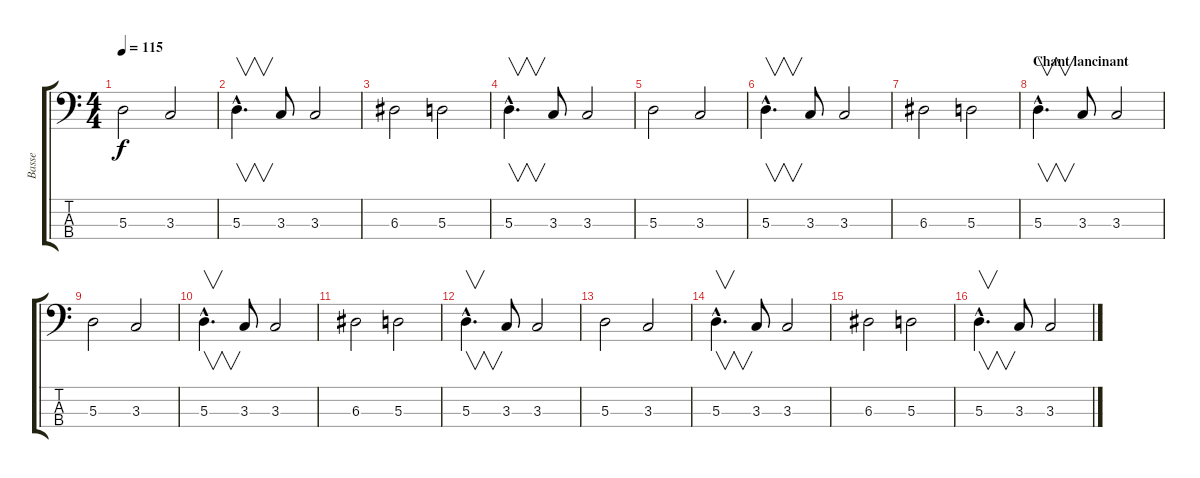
\track ("Basse" "Basse") {instrument fretlessbass}
\staff {score tabs}
\tuning (G2 D2 A1 D1) {hide}
\ts (4 4)
\tempo 115
\clef f4
\ks c
5.3.2{dy f} 3.3.2 |
5.3{hac}.4{v d} 3.3.8 3.3.2 |
6.3.2 5.3.2 |
5.3{hac}.4{v d} 3.3.8 3.3.2 |
5.3.2 3.3.2 |
5.3{hac}.4{v d} 3.3.8 3.3.2 |
6.3.2 5.3.2 |
\section ("" "Chant lancinant")
5.3{hac}.4{v d} 3.3.8 3.3.2 |
5.3.2 3.3.2 |
5.3{hac}.4{v d} 3.3.8 3.3.2 |
6.3.2 5.3.2 |
5.3{hac}.4{v d} 3.3.8 3.3.2 |
5.3.2 3.3.2 |
5.3{hac}.4{v d} 3.3.8 3.3.2 |
6.3.2 5.3.2 |
5.3{hac}.4{v d} 3.3.8 3.3.2
